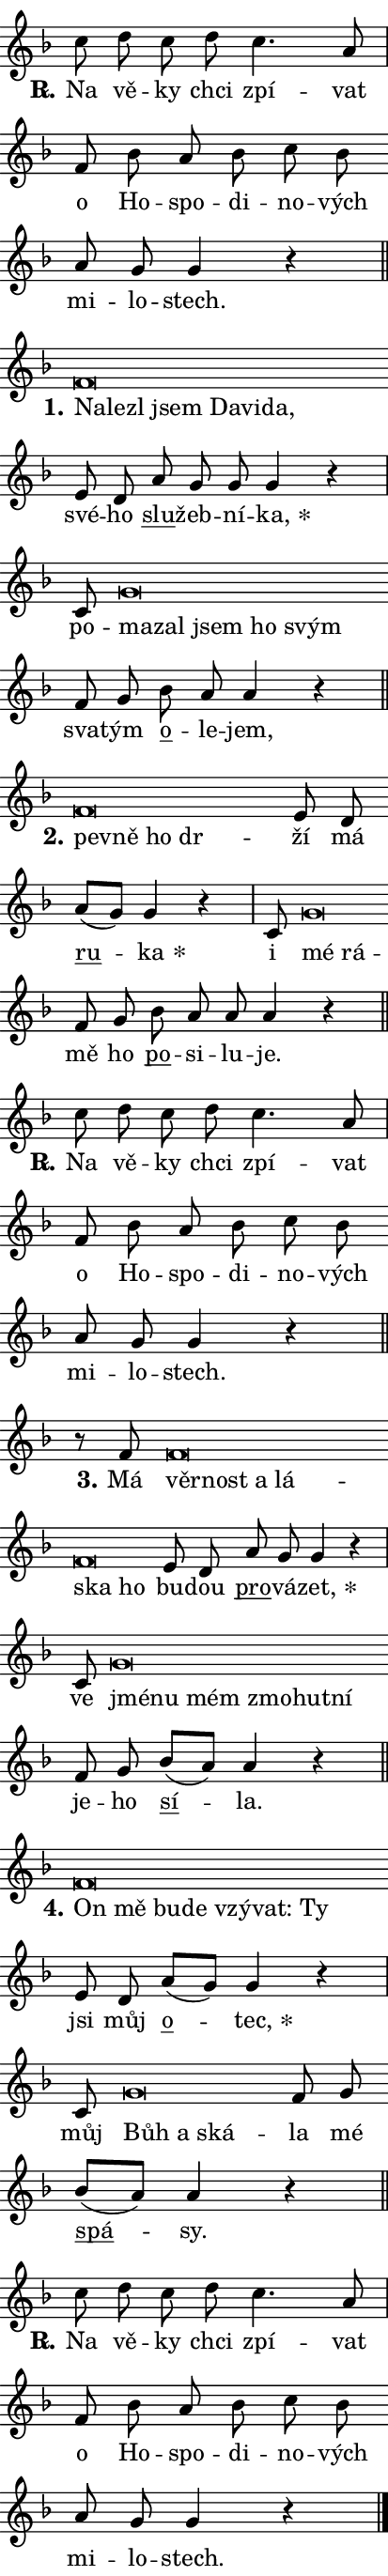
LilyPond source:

\version "2.22.1"
\header { tagline = "" }
\paper {
  indent = 0\cm
  top-margin = 0\cm
  right-margin = 0\cm
  bottom-margin = 0\cm
  left-margin = 0\cm
  paper-width = 7\cm
  page-breaking = #ly:one-page-breaking
  system-system-spacing.basic-distance = #11
  score-system-spacing.basic-distance = #11
  ragged-last = ##f
}


%% Author: Thomas Morley
%% https://lists.gnu.org/archive/html/lilypond-user/2020-05/msg00002.html
#(define (line-position grob)
"Returns position of @var[grob} in current system:
   @code{'start}, if at first time-step
   @code{'end}, if at last time-step
   @code{'middle} otherwise
"
  (let* ((col (ly:item-get-column grob))
         (ln (ly:grob-object col 'left-neighbor))
         (rn (ly:grob-object col 'right-neighbor))
         (col-to-check-left (if (ly:grob? ln) ln col))
         (col-to-check-right (if (ly:grob? rn) rn col))
         (break-dir-left
           (and
             (ly:grob-property col-to-check-left 'non-musical #f)
             (ly:item-break-dir col-to-check-left)))
         (break-dir-right
           (and
             (ly:grob-property col-to-check-right 'non-musical #f)
             (ly:item-break-dir col-to-check-right))))
        (cond ((eqv? 1 break-dir-left) 'start)
              ((eqv? -1 break-dir-right) 'end)
              (else 'middle))))

#(define (tranparent-at-line-position vctor)
  (lambda (grob)
  "Relying on @code{line-position} select the relevant enry from @var{vctor}.
Used to determine transparency,"
    (case (line-position grob)
      ((end) (not (vector-ref vctor 0)))
      ((middle) (not (vector-ref vctor 1)))
      ((start) (not (vector-ref vctor 2))))))

noteHeadBreakVisibility =
#(define-music-function (break-visibility)(vector?)
"Makes @code{NoteHead}s transparent relying on @var{break-visibility}"
#{
  \override NoteHead.transparent =
    #(tranparent-at-line-position break-visibility)
#})

#(define delete-ledgers-for-transparent-note-heads
  (lambda (grob)
    "Reads whether a @code{NoteHead} is transparent.
If so this @code{NoteHead} is removed from @code{'note-heads} from
@var{grob}, which is supposed to be @code{LedgerLineSpanner}.
As a result ledgers are not printed for this @code{NoteHead}"
    (let* ((nhds-array (ly:grob-object grob 'note-heads))
           (nhds-list
             (if (ly:grob-array? nhds-array)
                 (ly:grob-array->list nhds-array)
                 '()))
           ;; Relies on the transparent-property being done before
           ;; Staff.LedgerLineSpanner.after-line-breaking is executed.
           ;; This is fragile ...
           (to-keep
             (remove
               (lambda (nhd)
                 (ly:grob-property nhd 'transparent #f))
               nhds-list)))
      ;; TODO find a better method to iterate over grob-arrays, similiar
      ;; to filter/remove etc for lists
      ;; For now rebuilt from scratch
      (set! (ly:grob-object grob 'note-heads)  '())
      (for-each
        (lambda (nhd)
          (ly:pointer-group-interface::add-grob grob 'note-heads nhd))
        to-keep))))

hideNotes = {
  \noteHeadBreakVisibility #begin-of-line-visible
}
unHideNotes = {
  \noteHeadBreakVisibility #all-visible
}

% work-around for resetting accidentals
% https://lilypond.org/doc/v2.23/Documentation/notation/displaying-rhythms#unmetered-music
cadenzaMeasure = {
  \cadenzaOff
  \partial 1024 s1024
  \cadenzaOn
}

#(define-markup-command (accent layout props text) (markup?)
  "Underline accented syllable"
  (interpret-markup layout props
    #{\markup \override #'(offset . 4.3) \underline { #text }#}))

responsum = \markup \concat {
  "R" \hspace #-1.05 \path #0.1 #'((moveto 0 0.07) (lineto 0.9 0.8)) \hspace #0.05 "."
}

\layout {
    \context {
        \Staff
        \remove "Time_signature_engraver"
        \override LedgerLineSpanner.after-line-breaking = #delete-ledgers-for-transparent-note-heads
    }
    \context {
        \Voice {
            \override NoteHead.output-attributes = #'((class . "notehead"))
            \override Hairpin.height = #0.55
        }
    }
    \context {
        \Lyrics {
            \override StanzaNumber.output-attributes = #'((class . "stanzanumber"))
            \override LyricSpace.minimum-distance = #0.9
            \override LyricText.font-name = #"TeX Gyre Schola"
            \override LyricText.font-size = 1
            \override StanzaNumber.font-name = #"TeX Gyre Schola Bold"
            \override StanzaNumber.font-size = 1
        }
    }
}

% magnetic-lyrics.ily
%
%   written by
%     Jean Abou Samra <jean@abou-samra.fr>
%     Werner Lemberg <wl@gnu.org>
%
%   adapted by
%     Jiri Hon <jiri.hon@gmail.com>
%
% Version 2022-Apr-15

% https://www.mail-archive.com/lilypond-user@gnu.org/msg149350.html

#(define (Left_hyphen_pointer_engraver context)
   "Collect syllable-hyphen-syllable occurrences in lyrics and store
them in properties.  This engraver only looks to the left.  For
example, if the lyrics input is @code{foo -- bar}, it does the
following.

@itemize @bullet
@item
Set the @code{text} property of the @code{LyricHyphen} grob between
@q{foo} and @q{bar} to @code{foo}.

@item
Set the @code{left-hyphen} property of the @code{LyricText} grob with
text @q{foo} to the @code{LyricHyphen} grob between @q{foo} and
@q{bar}.
@end itemize

Use this auxiliary engraver in combination with the
@code{lyric-@/text::@/apply-@/magnetic-@/offset!} hook."
   (let ((hyphen #f)
         (text #f))
     (make-engraver
      (acknowledgers
       ((lyric-syllable-interface engraver grob source-engraver)
        (set! text grob)))
      (end-acknowledgers
       ((lyric-hyphen-interface engraver grob source-engraver)
        ;(when (not (grob::has-interface grob 'lyric-space-interface))
          (set! hyphen grob)));)
      ((stop-translation-timestep engraver)
       (when (and text hyphen)
         (ly:grob-set-object! text 'left-hyphen hyphen))
       (set! text #f)
       (set! hyphen #f)))))

#(define (lyric-text::apply-magnetic-offset! grob)
   "If the space between two syllables is less than the value in
property @code{LyricText@/.details@/.squash-threshold}, move the right
syllable to the left so that it gets concatenated with the left
syllable.

Use this function as a hook for
@code{LyricText@/.after-@/line-@/breaking} if the
@code{Left_@/hyphen_@/pointer_@/engraver} is active."
   (let ((hyphen (ly:grob-object grob 'left-hyphen #f)))
     (when hyphen
       (let ((left-text (ly:spanner-bound hyphen LEFT)))
         (when (grob::has-interface left-text 'lyric-syllable-interface)
           (let* ((common (ly:grob-common-refpoint grob left-text X))
                  (this-x-ext (ly:grob-extent grob common X))
                  (left-x-ext
                   (begin
                     ;; Trigger magnetism for left-text.
                     (ly:grob-property left-text 'after-line-breaking)
                     (ly:grob-extent left-text common X)))
                  ;; `delta` is the gap width between two syllables.
                  (delta (- (interval-start this-x-ext)
                            (interval-end left-x-ext)))
                  (details (ly:grob-property grob 'details))
                  (threshold (assoc-get 'squash-threshold details 0.2)))
             (when (< delta threshold)
               (let* (;; We have to manipulate the input text so that
                      ;; ligatures crossing syllable boundaries are not
                      ;; disabled.  For languages based on the Latin
                      ;; script this is essentially a beautification.
                      ;; However, for non-Western scripts it can be a
                      ;; necessity.
                      (lt (ly:grob-property left-text 'text))
                      (rt (ly:grob-property grob 'text))
                      (is-space (grob::has-interface hyphen 'lyric-space-interface))
                      (space (if is-space " " ""))
                      (space-markup (grob-interpret-markup grob " "))
                      (space-size (interval-length (ly:stencil-extent space-markup X)))
                      (extra-delta (if is-space space-size 0))
                      ;; Append new syllable.
                      (ltrt-space (if (and (string? lt) (string? rt))
                                (string-append lt space rt)
                                (make-concat-markup (list lt space rt))))
                      ;; Right-align `ltrt` to the right side.
                      (ltrt-space-markup (grob-interpret-markup
                               grob
                               (make-translate-markup
                                (cons (interval-length this-x-ext) 0)
                                (make-right-align-markup ltrt-space)))))
                 (begin
                   ;; Don't print `left-text`.
                   (ly:grob-set-property! left-text 'stencil #f)
                   ;; Set text and stencil (which holds all collected
                   ;; syllables so far) and shift it to the left.
                   (ly:grob-set-property! grob 'text ltrt-space)
                   (ly:grob-set-property! grob 'stencil ltrt-space-markup)
                   (ly:grob-translate-axis! grob (- (- delta extra-delta)) X))))))))))


#(define (lyric-hyphen::displace-bounds-first grob)
   ;; Make very sure this callback isn't triggered too early.
   (let ((left (ly:spanner-bound grob LEFT))
         (right (ly:spanner-bound grob RIGHT)))
     (ly:grob-property left 'after-line-breaking)
     (ly:grob-property right 'after-line-breaking)
     (ly:lyric-hyphen::print grob)))

squashThreshold = #0.4

\layout {
  \context {
    \Lyrics
    \consists #Left_hyphen_pointer_engraver
    \override LyricText.after-line-breaking =
      #lyric-text::apply-magnetic-offset!
    \override LyricHyphen.stencil = #lyric-hyphen::displace-bounds-first
    \override LyricText.details.squash-threshold = \squashThreshold
    \override LyricHyphen.minimum-distance = 0
    \override LyricHyphen.minimum-length = \squashThreshold
  }
}

squash = \override LyricText.details.squash-threshold = 9999
unSquash = \override LyricText.details.squash-threshold = \squashThreshold

left = \override LyricText.self-alignment-X = #LEFT
unLeft = \revert LyricText.self-alignment-X

starOffset = #(lambda (grob) 
                (let ((x_offset (ly:self-alignment-interface::aligned-on-x-parent grob)))
                  (if (= x_offset 0) 0 (+ x_offset 1.2))))

star = #(define-music-function (syllable)(string?)
"Append star separator at the end of a syllable"
#{
  \once \override LyricText.X-offset = #starOffset
  \lyricmode { \markup {
    #syllable
    \override #'((font-name . "TeX Gyre Schola Bold")) \hspace #0.2 \lower #0.65 \larger "*"
  } }
#})

starAccent = #(define-music-function (syllable)(string?)
"Append star separator at the end of a syllable and make accent"
#{
  \once \override LyricText.X-offset = #starOffset
  \lyricmode { \markup {
    \accent #syllable
    \override #'((font-name . "TeX Gyre Schola Bold")) \hspace #0.2 \lower #0.65 \larger "*"
  } }
#})

breath = #(define-music-function (syllable)(string?)
"Append breathing indicator at the end of a syllable"
#{
  \lyricmode { \markup { #syllable "+" } }
#})

optionalBreath = #(define-music-function (syllable)(string?)
"Append optional breathing indicator at the end of a syllable"
#{
  \lyricmode { \markup { #syllable "(+)" } }
#})


\score {
    <<
        \new Voice = "melody" { \cadenzaOn \key f \major \relative { c''8 d c d c4. a8 \cadenzaMeasure \bar "|" f bes a bes \bar "" c bes \bar "" a g g4 r \cadenzaMeasure \bar "||" \break }
\relative { f'\breve*1/16 \hideNotes \breve*1/16 \bar "" \breve*1/16 \bar "" \breve*1/16 \bar "" \breve*1/16 \bar "" \breve*1/16 \breve*1/16 \bar "" \unHideNotes e8 d \bar "" a' g g g4 r \cadenzaMeasure \bar "|" c,8 g'\breve*1/16 \hideNotes \breve*1/16 \bar "" \breve*1/16 \bar "" \breve*1/16 \breve*1/16 \bar "" \unHideNotes f8 g \bar "" bes a a4 r \cadenzaMeasure \bar "||" \break }
\relative { f'\breve*1/16 \hideNotes \breve*1/16 \bar "" \breve*1/16 \breve*1/16 \bar "" \unHideNotes e8 d \bar "" a'[( g)] g4 r \cadenzaMeasure \bar "|" c,8 g'\breve*1/16 \hideNotes \breve*1/16 \bar "" \unHideNotes f8 g \bar "" bes a a a4 r \cadenzaMeasure \bar "||" \break }
\relative { c''8 d c d c4. a8 \cadenzaMeasure \bar "|" f bes a bes \bar "" c bes \bar "" a g g4 r \cadenzaMeasure \bar "||" \break }
\relative { r8 f'8 f\breve*1/16 \hideNotes \breve*1/16 \bar "" \breve*1/16 \bar "" \breve*1/16 \bar "" \breve*1/16 \breve*1/16 \bar "" \unHideNotes e8 d \bar "" a' g g4 r \cadenzaMeasure \bar "|" c,8 g'\breve*1/16 \hideNotes \breve*1/16 \bar "" \breve*1/16 \bar "" \breve*1/16 \bar "" \breve*1/16 \breve*1/16 \bar "" \unHideNotes f8 g \bar "" bes[( a)] a4 r \cadenzaMeasure \bar "||" \break }
\relative { f'\breve*1/16 \hideNotes \breve*1/16 \bar "" \breve*1/16 \bar "" \breve*1/16 \bar "" \breve*1/16 \bar "" \breve*1/16 \breve*1/16 \bar "" \unHideNotes e8 d \bar "" a'[( g)] g4 r \cadenzaMeasure \bar "|" c,8 g'\breve*1/16 \hideNotes \breve*1/16 \breve*1/16 \bar "" \unHideNotes f8 g \bar "" bes[( a)] a4 r \cadenzaMeasure \bar "||" \break }
\relative { c''8 d c d c4. a8 \cadenzaMeasure \bar "|" f bes a bes \bar "" c bes \bar "" a g g4 r \cadenzaMeasure \bar "||" \break } \bar "|." }
        \new Lyrics \lyricsto "melody" { \lyricmode { \set stanza = \responsum
Na vě -- ky chci zpí -- vat o Ho -- spo -- di -- no -- vých mi -- lo -- stech.
\set stanza = "1."
\left Na -- \squash le -- zl jsem Da -- vi -- da, \unLeft \unSquash své -- ho \markup \accent slu -- žeb -- ní -- \star ka, po -- \left ma -- \squash zal jsem ho svým \unLeft \unSquash sva -- tým \markup \accent o -- le -- jem,
\set stanza = "2."
\left pev -- \squash ně ho dr -- \unLeft \unSquash ží má \markup \accent ru -- \star ka i \left mé \squash rá -- \unLeft \unSquash mě ho \markup \accent po -- si -- lu -- je.
\set stanza = \responsum
Na vě -- ky chci zpí -- vat o Ho -- spo -- di -- no -- vých mi -- lo -- stech.
\set stanza = "3."
Má \left věr -- \squash nost a lá -- ska ho \unLeft \unSquash bu -- dou \markup \accent pro -- vá -- \star zet, ve \left jmé -- \squash nu mém zmo -- hut -- ní \unLeft \unSquash je -- ho \markup \accent sí -- la.
\set stanza = "4."
\left On \squash mě bu -- de vzý -- vat: Ty \unLeft \unSquash jsi můj \markup \accent o -- \star tec, můj \left Bůh \squash a ská -- \unLeft \unSquash la mé \markup \accent spá -- sy.
\set stanza = \responsum
Na vě -- ky chci zpí -- vat o Ho -- spo -- di -- no -- vých mi -- lo -- stech. } }
    >>
    \layout {}
}
